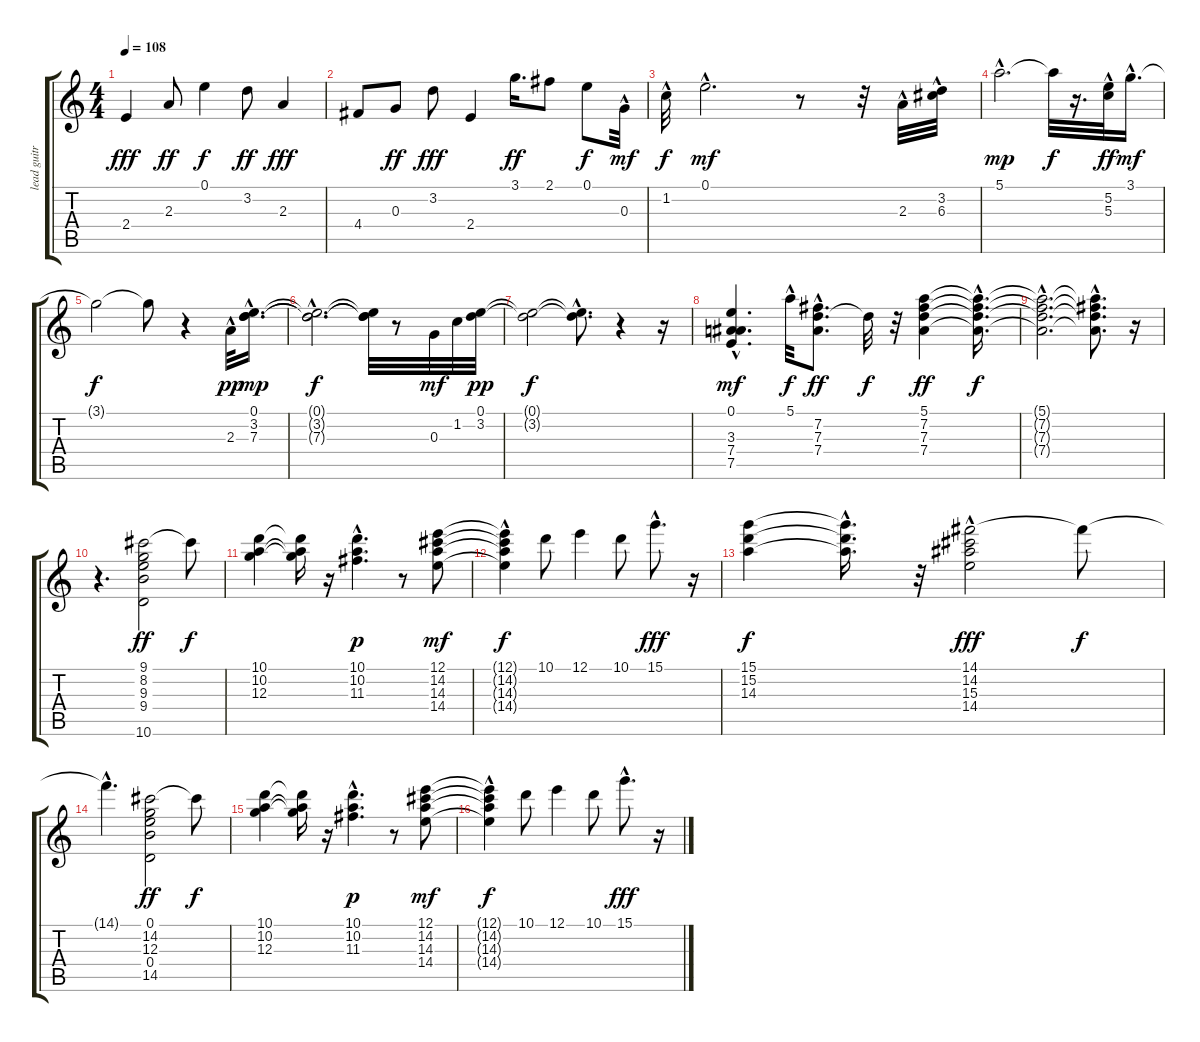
\track ("lead guitr" "lead guitr") {instrument electricguitarmuted}
\staff {score tabs}
\tuning (E4 B3 G3 D3 A2 E2) {hide}
\ts (4 4)
\tempo 108
\clef g2
\ks c
2.4.4{dy fff volume 16 instrument electricguitarmuted} 2.3.8{dy ff} 0.1.4{dy f} 3.2.8{dy ff} 2.3.4{dy fff} |
4.4.8 0.3.8{dy ff} 3.2.8{dy fff} 2.4.4 3.1.16{d dy ff} 2.1.8 0.1.8{dy f} 0.3{hac}.32{dy mf} |
1.2{hac}.32{dy f volume 16 instrument electricguitarmuted} 0.1{hac}.2{d dy mf} r.8 r.32 2.3{hac}.32 (3.2{hac} 6.3{hac}).32 |
5.1{hac}.2{d dy mp} 5.1{t}.32{dy f} r.16{d} (5.2{hac} 5.3{hac}).32{dy ff} 3.1{hac}.16{d dy mf} |
3.1{t}.2{dy f} 3.1{t}.8 r.4 2.3{hac}.32{dy pp} (0.1{hac} 3.2{hac} 7.3{hac}).16{d dy mp} |
(0.1{hac t} 3.2{hac t} 7.3{hac t}).2{d dy f} (0.1{t} 3.2{t} 7.3{t}).32 r.8 0.3.32{dy mf} 1.2.32 (0.1 3.2).32{dy pp} |
(0.1{t} 3.2{t}).2{dy f} (0.1{hac t} 3.2{t}).8{d} r.4 r.16 |
(0.1 3.3{hac} 7.4{hac} 7.5).4{d dy mf} 5.1{hac}.32{dy f} (7.2 7.3{hac} 7.4).8{d dy ff} 7.3{t}.32{dy f} r.32 (5.1 7.2 7.3 7.4).4{dy ff} (5.1{hac t} 7.2{hac t} 7.3{hac t} 7.4{hac t}).16{d dy f} |
(5.1{hac t} 7.2{hac t} 7.3{hac t} 7.4{hac t}).2{d} (5.1{hac t} 7.2{hac t} 7.3{hac t} 7.4{hac t}).8{d} r.16 |
r.4{d} (9.1 8.2 9.3 9.4 10.6).2{dy ff volume 16 instrument electricguitarmuted} 9.1{t}.8{dy f} |
(10.1 10.2 12.3).4 (10.1{t} 10.2{t} 12.3{t}).16 r.16 (10.1{hac} 10.2{hac} 11.3).4{d dy p} r.8 (12.1 14.2 14.3 14.4).8{dy mf} |
(12.1{t} 14.2{hac t} 14.3{hac t} 14.4{hac t}).4{dy f} 10.1.8{volume 16 instrument electricguitarmuted} 12.1.4 10.1.8 15.1{hac}.8{d dy fff} r.16 |
(15.1 15.2 14.3).4{dy f} (15.1{hac t} 15.2{hac t} 14.3{hac t}).16{d} r.32 (14.1 14.2{hac} 15.3{hac} 14.4{hac}).2{dy fff} 14.1{t}.8{dy f} |
14.1{hac t}.4{d} (0.1 14.2 12.3 0.4 14.5).2{dy ff volume 16 instrument electricguitarmuted} 14.2{t}.8{dy f} |
(10.1 10.2 12.3).4 (10.1{t} 10.2{t} 12.3{t}).16 r.16 (10.1{hac} 10.2{hac} 11.3).4{d dy p} r.8 (12.1 14.2 14.3 14.4).8{dy mf} |
(12.1{t} 14.2{hac t} 14.3{hac t} 14.4{hac t}).4{dy f} 10.1.8 12.1.4 10.1.8 15.1{hac}.8{d dy fff} r.16
